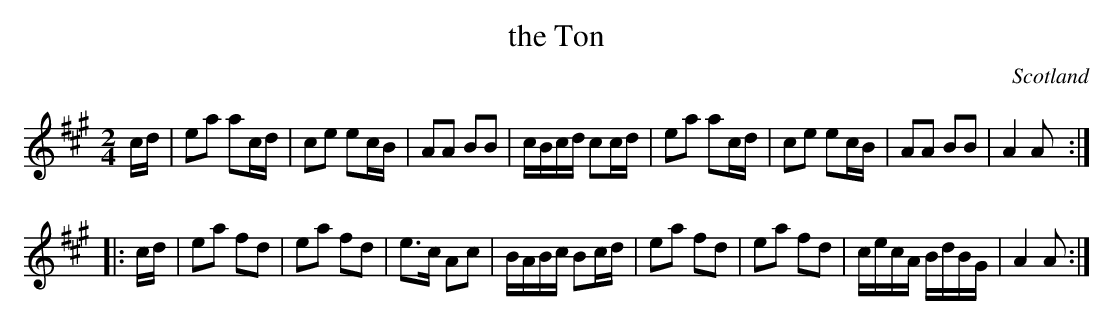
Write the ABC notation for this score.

X:1
T:the Ton
M:2/4
O:Scotland
K:A major
cd|\
e2a2 a2cd|c2e2 e2cB|A2A2 B2B2|cBcd c2cd|\
e2a2 a2cd|c2e2 e2cB|A2A2 B2B2|A4 A2:|
|:cd|\
e2a2 f2d2|e2a2 f2d2|e3c A2c2|BABc B2cd|\
e2a2 f2d2|e2a2 f2d2|cecA BdBG| A4 A2:|
